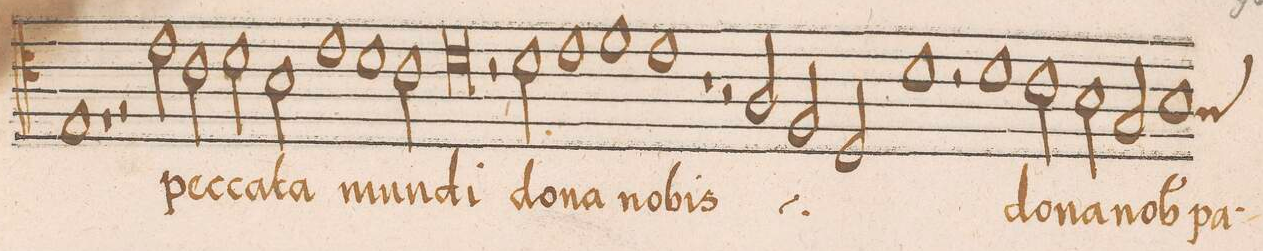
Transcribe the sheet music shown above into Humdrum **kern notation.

**kern	**text
*I"CANTVS	*
*clefC4	*
*k[]	*
*met(c|)	*
*M2/1	*
1E	.
1r	.
=54	=54
2r	.
2e\	pec-
2c\	.
2d\	-ca-
=55	=55
2B\	-ta
1e	mun-
1d	.
=56	=56
2c\	.
0d	-di
=57	=57
2r	.
2d\	do-
=58	=58
1e	-na
1f	no-
=59	=59
1e	-bis
1r	.
=60	=60
2r	.
*	*ij
2A/	do-
2F/	-na
2D/	no-
=61	=61
1d	-bis
*	*Xij
2r	.
1d	do-
=62	=62
2c\	-na
2B\	no-
2G/	-b(is)
=63	=63
*custos:A	*
1B	pa-
*-	*-
